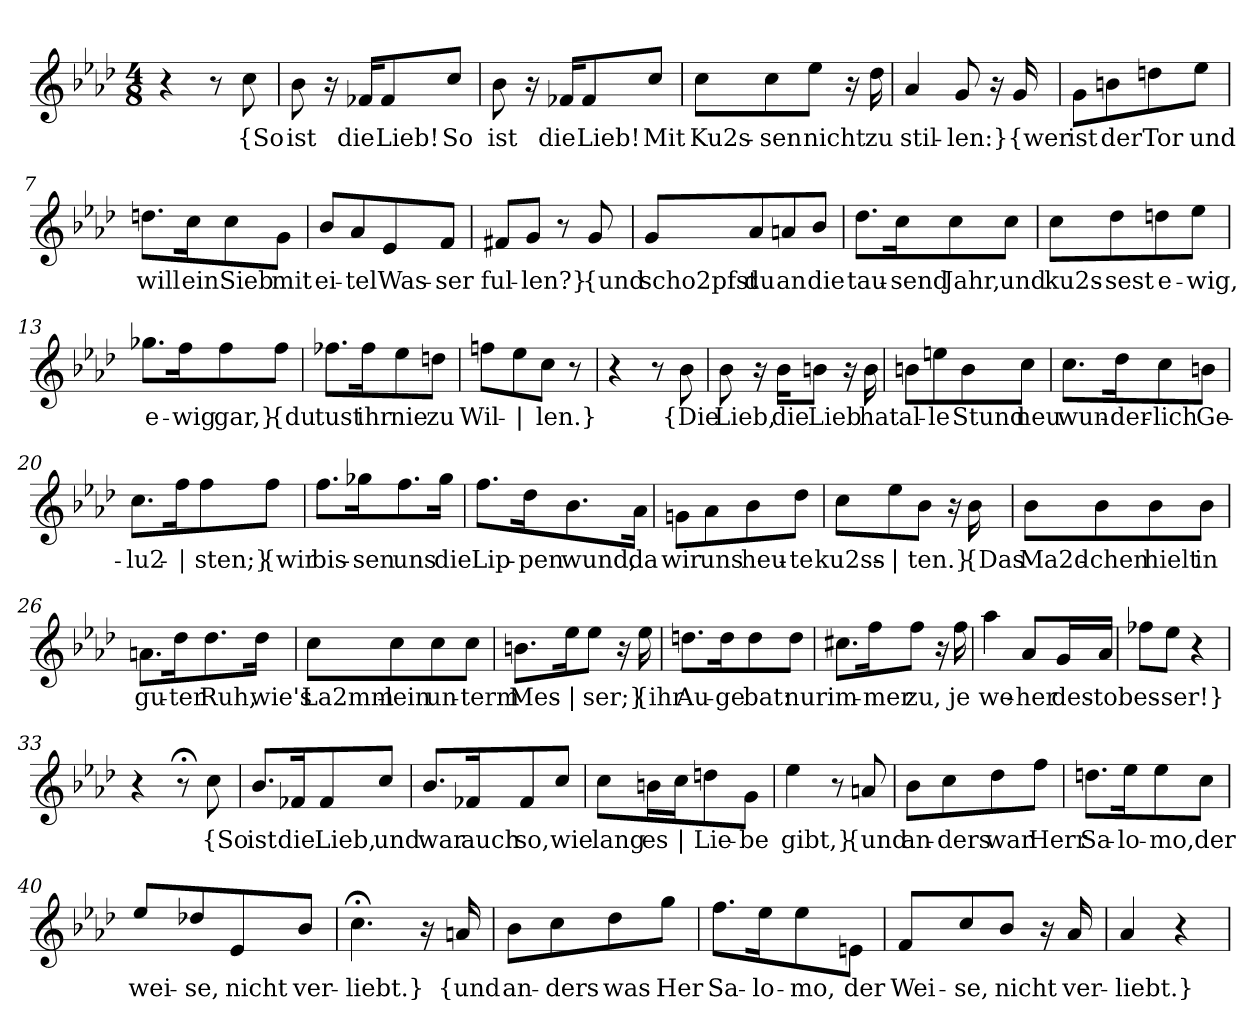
**kern	**text
*part1	*part1
*staff1	*staff1
*clefG2	*
*k[b-e-a-d-]	*
*M4/8	*
=1	=1
4r	.
8r	.
!	!LO:LY:b
8cc\	{So
=2	=2
!	!LO:LY:b
8b-\	ist
16r	.
!	!LO:LY:b
16f-X/KL	die
!	!LO:LY:b
8f-/	Lieb!
!	!LO:LY:b
8cc/J	So
=3	=3
!	!LO:LY:b
8b-\	ist
16r	.
!	!LO:LY:b
16f-X/KL	die
!	!LO:LY:b
8f-/	Lieb!
!	!LO:LY:b
8cc/J	Mit
=4	=4
!	!LO:LY:b
8cc\L	Ku2s-
!	!LO:LY:b
8cc\	-sen
!	!LO:LY:b
8ee-\J	nicht
16r	.
!	!LO:LY:b
16dd-\	zu
=5	=5
!	!LO:LY:b
4a-/	stil-
!	!LO:LY:b
8g/	-len:}
16r	.
!	!LO:LY:b
16g/	{wer
=6	=6
!	!LO:LY:b
8g\L	ist
!	!LO:LY:b
8bn\	der
!	!LO:LY:b
8ddn\	Tor
!	!LO:LY:b
8ee-\J	und
!!LO:LB:g=z
=7	=7
!	!LO:LY:b
8.ddn\L	will
!	!LO:LY:b
16cc\K	ein
!	!LO:LY:b
8cc\	Sieb
!	!LO:LY:b
8g\J	mit
=8	=8
!	!LO:LY:b
8b-/L	ei-
!	!LO:LY:b
8a-/	-tel
!	!LO:LY:b
8e-/	Was-
!	!LO:LY:b
8f/J	-ser
=9	=9
!	!LO:LY:b
8f#X/L	ful-
!	!LO:LY:b
8g/J	-len?}
8r	.
!	!LO:LY:b
8g/	{und
=10	=10
!	!LO:LY:b
8g/L	scho2pfst
!	!LO:LY:b
8a-/	du
!	!LO:LY:b
8an/	an
!	!LO:LY:b
8b-/J	die
=11	=11
!	!LO:LY:b
8.dd-\L	tau-
!	!LO:LY:b
16cc\K	-send
!	!LO:LY:b
8cc\	Jahr,
!	!LO:LY:b
8cc\J	und
!!LO:LB:g=z
=12	=12
!	!LO:LY:b
8cc\L	ku2s-
!	!LO:LY:b
8dd-\	-sest
!	!LO:LY:b
8ddn\	e-
!	!LO:LY:b
8ee-\J	-wig,
=13	=13
!	!LO:LY:b
8.gg-X\L	e-
!	!LO:LY:b
16ff\K	-wig
!	!LO:LY:b
8ff\	gar,}
!	!LO:LY:b
8ff\J	{du
=14	=14
!	!LO:LY:b
8.ff-X\L	tust
!	!LO:LY:b
16ff-\K	ihr
!	!LO:LY:b
8ee-\	nie
!	!LO:LY:b
8ddn\J	zu
=15	=15
!	!LO:LY:b
8ffn\L	Wil-
!	!LO:LY:b
8ee-\	|
!	!LO:LY:b
8cc\J	-len.}
8r	.
=16	=16
4r	.
8r	.
!	!LO:LY:b
8b-\	{Die
=17	=17
!	!LO:LY:b
8b-\	Lieb,
16r	.
!	!LO:LY:b
16b-\KL	die
!	!LO:LY:b
8bn\J	Lieb
16r	.
!	!LO:LY:b
16b\	hat
!!LO:LB:g=z
=18	=18
!	!LO:LY:b
8bn\L	al-
!	!LO:LY:b
8een\	-le
!	!LO:LY:b
8b\	Stund
!	!LO:LY:b
8cc\J	neu
=19	=19
!	!LO:LY:b
8.cc\L	wun-
!	!LO:LY:b
16dd-\K	-der-
!	!LO:LY:b
8cc\	-lich
!	!LO:LY:b
8bn\J	Ge-
=20	=20
!	!LO:LY:b
8.cc\L	-lu2-
!	!LO:LY:b
16ff\K	|
!	!LO:LY:b
8ff\	-sten;}
!	!LO:LY:b
8ff\J	{wir
=21	=21
!	!LO:LY:b
8.ff\L	bis-
!	!LO:LY:b
16gg-X\K	-sen
!	!LO:LY:b
8.ff\	uns
!	!LO:LY:b
16gg-\Jk	die
=22	=22
!	!LO:LY:b
8.ff\L	Lip-
!	!LO:LY:b
16dd-\K	-pen
!	!LO:LY:b
8.b-\	wund,
!	!LO:LY:b
16a-\Jk	da
!!LO:LB:g=z
=23	=23
!	!LO:LY:b
8gn\L	wir
!	!LO:LY:b
8a-\	uns
!	!LO:LY:b
8b-\	heu-
!	!LO:LY:b
8dd-\J	-te
=24	=24
!	!LO:LY:b
8cc\L	ku2ss-
!	!LO:LY:b
8ee-\	|
!	!LO:LY:b
8b-\J	-ten.}
16r	.
!	!LO:LY:b
16b-\	{Das
=25	=25
!	!LO:LY:b
8b-\L	Ma2d-
!	!LO:LY:b
8b-\	-chen
!	!LO:LY:b
8b-\	hielt
!	!LO:LY:b
8b-\J	in
=26	=26
!	!LO:LY:b
8.an\L	gu-
!	!LO:LY:b
16dd-\K	-ter
!	!LO:LY:b
8.dd-\	Ruh,
!	!LO:LY:b
16dd-\Jk	wie's
=27	=27
!	!LO:LY:b
8cc\L	La2mm-
!	!LO:LY:b
8cc\	-lein
!	!LO:LY:b
8cc\	un-
!	!LO:LY:b
8cc\J	-term
!!LO:LB:g=z
=28	=28
!	!LO:LY:b
8.bn\L	Mes-
!	!LO:LY:b
16ee-\K	|
!	!LO:LY:b
8ee-\J	-ser;}
16r	.
!	!LO:LY:b
16ee-\	{ihr
=29	=29
!	!LO:LY:b
8.ddn\L	Au-
!	!LO:LY:b
16dd\K	-ge
!	!LO:LY:b
8dd\	bat:
!	!LO:LY:b
8dd\J	nur
=30	=30
!	!LO:LY:b
8.cc#X\L	im-
!	!LO:LY:b
16ff\K	-mer
!	!LO:LY:b
8ff\J	zu,
16r	.
!	!LO:LY:b
16ff\	je
=31	=31
!	!LO:LY:b
4aa-\	we-
!	!LO:LY:b
8a-/L	-her
!	!LO:LY:b
16g/L	des-
!	!LO:LY:b
16a-/JJ	-to
=32	=32
!	!LO:LY:b
8ff-X\L	bes-
!	!LO:LY:b
8ee-\J	-ser!}
4r	.
=33	=33
4r	.
8r;<	.
!	!LO:LY:b
8cc\	{So
!!LO:LB:g=z
=34	=34
!	!LO:LY:b
8.b-/L	ist
!	!LO:LY:b
16f-X/K	die
!	!LO:LY:b
8f-/	Lieb,
!	!LO:LY:b
8cc/J	und
=35	=35
!	!LO:LY:b
8.b-/L	war
!	!LO:LY:b
16f-X/K	auch
!	!LO:LY:b
8f-/	so,
!	!LO:LY:b
8cc/J	wie
=36	=36
!	!LO:LY:b
8cc\L	lang
!	!LO:LY:b
16bn\L	es
!	!LO:LY:b
16cc\J	|
!	!LO:LY:b
8ddn\	Lie-
!	!LO:LY:b
8g\J	-be
=37	=37
!	!LO:LY:b
4ee-\	gibt,}
8r	.
!	!LO:LY:b
8an/	{und
=38	=38
!	!LO:LY:b
8b-\L	an-
!	!LO:LY:b
8cc\	-ders
!	!LO:LY:b
8dd-\	war
!	!LO:LY:b
8ff\J	Herr
!!LO:LB:g=z
=39	=39
!	!LO:LY:b
8.ddn\L	Sa-
!	!LO:LY:b
16ee-\K	-lo-
!	!LO:LY:b
8ee-\	-mo,
!	!LO:LY:b
8cc\J	der
=40	=40
!	!LO:LY:b
8ee-/L	wei-
!	!LO:LY:b
8dd-X/	-se,
!	!LO:LY:b
8e-/	nicht
!	!LO:LY:b
8b-/J	ver-
=41	=41
!	!LO:LY:b
4.cc;<\	-liebt.}
16r	.
!	!LO:LY:b
16an/	{und
=42	=42
!	!LO:LY:b
8b-\L	an-
!	!LO:LY:b
8cc\	-ders
!	!LO:LY:b
8dd-\	was
!	!LO:LY:b
8gg\J	Her
=43	=43
!	!LO:LY:b
8.ff\L	Sa-
!	!LO:LY:b
16ee-\K	-lo-
!	!LO:LY:b
8ee-\	-mo,
!	!LO:LY:b
8en\J	der
!!LO:LB:g=z
=44	=44
!	!LO:LY:b
8f/L	Wei-
!	!LO:LY:b
8cc/	-se,
!	!LO:LY:b
8b-/J	nicht
16r	.
!	!LO:LY:b
16a-/	ver-
=45	=45
!	!LO:LY:b
4a-/	-liebt.}
4r	.
=	=
*-	*-
